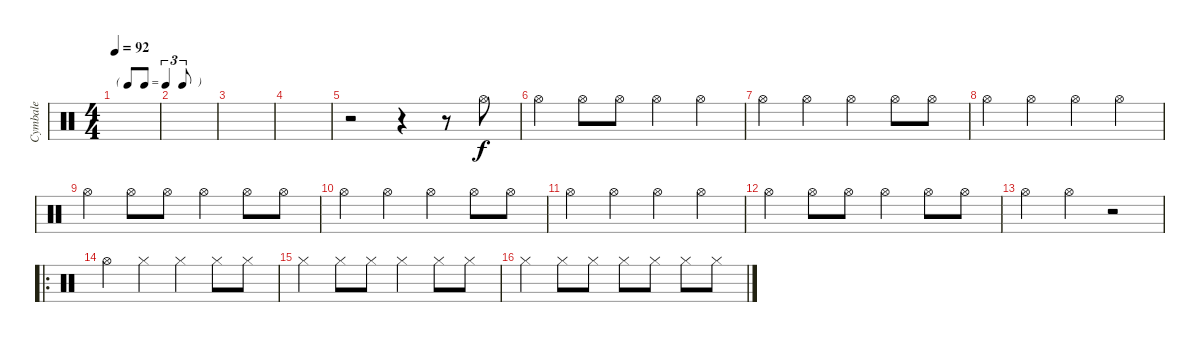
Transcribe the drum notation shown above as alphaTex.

\track ("Cymbale" "Cymbale") {instrument percussion}
\staff {score}
\articulation defaults
\ts (4 4)
\tf triplet8th
\tempo 92
\clef neutral
\ks c
|
|
|
|
r.2 r.4 r.8 "Hi-Hat (open)".8 |
"Hi-Hat (open)".4 "Hi-Hat (open)".8 "Hi-Hat (open)".8 "Hi-Hat (open)".4 "Hi-Hat (open)".4 |
"Hi-Hat (open)".4 "Hi-Hat (open)".4 "Hi-Hat (open)".4 "Hi-Hat (open)".8 "Hi-Hat (open)".8 |
"Hi-Hat (open)".4 "Hi-Hat (open)".4 "Hi-Hat (open)".4 "Hi-Hat (open)".4 |
"Hi-Hat (open)".4 "Hi-Hat (open)".8 "Hi-Hat (open)".8 "Hi-Hat (open)".4 "Hi-Hat (open)".8 "Hi-Hat (open)".8 |
"Hi-Hat (open)".4 "Hi-Hat (open)".4 "Hi-Hat (open)".4 "Hi-Hat (open)".8 "Hi-Hat (open)".8 |
"Hi-Hat (open)".4 "Hi-Hat (open)".4 "Hi-Hat (open)".4 "Hi-Hat (open)".4 |
"Hi-Hat (open)".4 "Hi-Hat (open)".8 "Hi-Hat (open)".8 "Hi-Hat (open)".4 "Hi-Hat (open)".8 "Hi-Hat (open)".8 |
"Hi-Hat (open)".4 "Hi-Hat (open)".4 r.2 |
\ro "Hi-Hat (open)".4 "Hi-Hat (closed)".4 "Hi-Hat (closed)".4 "Hi-Hat (closed)".8 "Hi-Hat (closed)".8
|
"Hi-Hat (closed)".4 "Hi-Hat (closed)".8 "Hi-Hat (closed)".8 "Hi-Hat (closed)".4 "Hi-Hat (closed)".8 "Hi-Hat (closed)".8 |
"Hi-Hat (closed)".4 "Hi-Hat (closed)".8 "Hi-Hat (closed)".8 "Hi-Hat (closed)".8 "Hi-Hat (closed)".8 "Hi-Hat (closed)".8 "Hi-Hat (closed)".8
